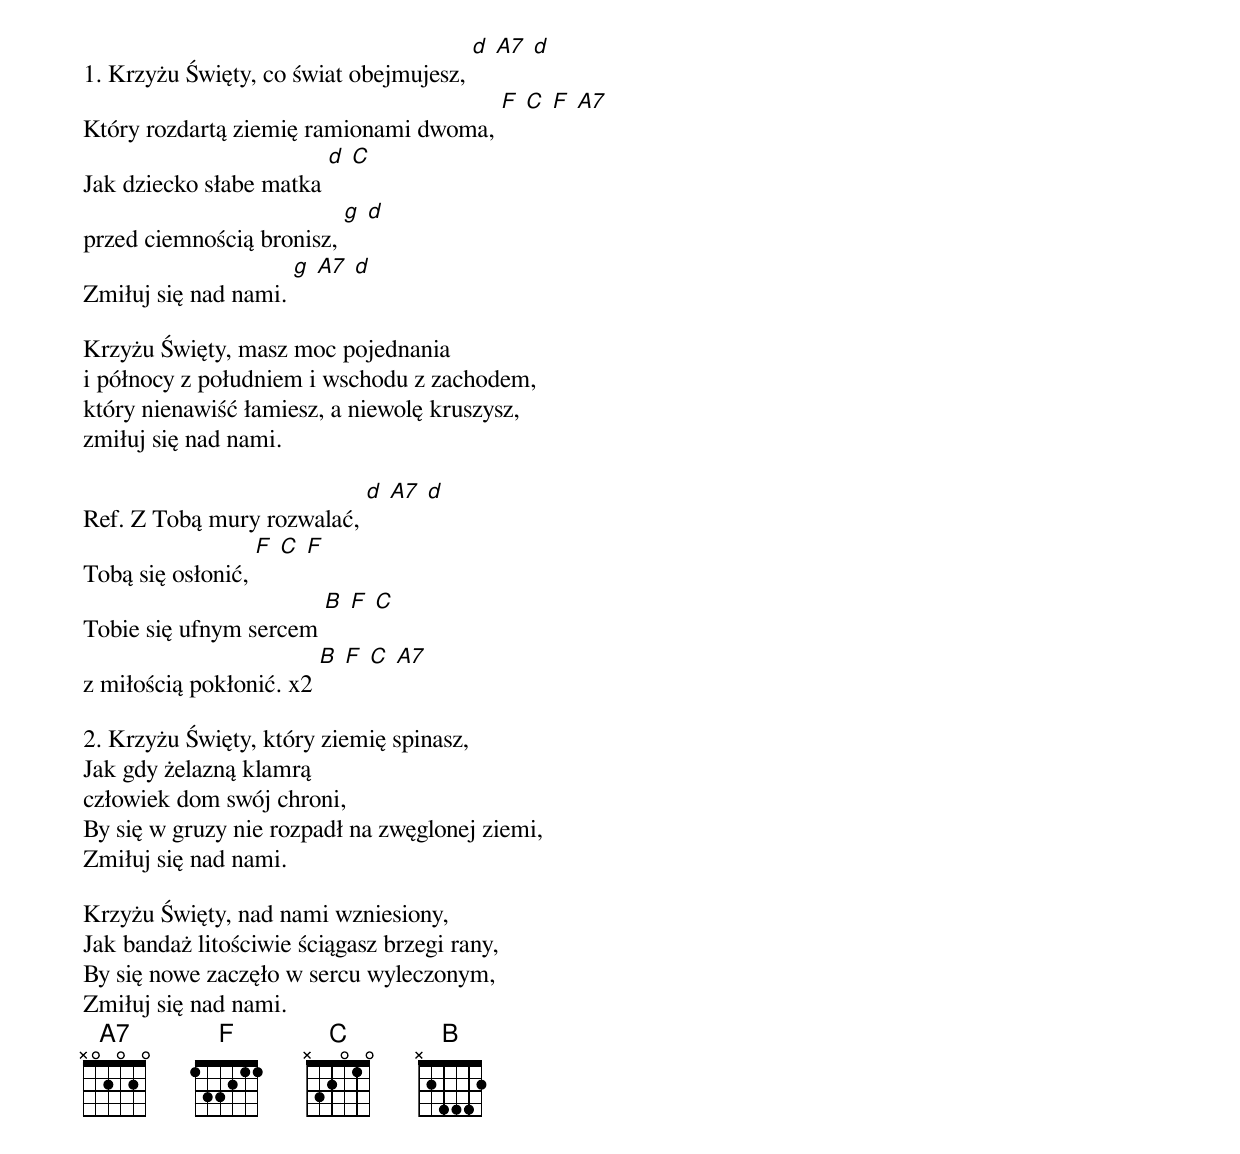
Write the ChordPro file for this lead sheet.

1. Krzyżu Święty, co świat obejmujesz, [d] [A7] [d]
Który rozdartą ziemię ramionami dwoma, [F] [C] [F] [A7]
Jak dziecko słabe matka [d] [C]
przed ciemnością bronisz, [g] [d]
Zmiłuj się nad nami. [g] [A7] [d]

Krzyżu Święty, masz moc pojednania
i północy z południem i wschodu z zachodem,
który nienawiść łamiesz, a niewolę kruszysz,
zmiłuj się nad nami.

Ref. Z Tobą mury rozwalać, [d] [A7] [d]
Tobą się osłonić, [F] [C] [F]
Tobie się ufnym sercem [B] [F] [C]
z miłością pokłonić. x2 [B] [F] [C] [A7]

2. Krzyżu Święty, który ziemię spinasz,
Jak gdy żelazną klamrą
człowiek dom swój chroni,
By się w gruzy nie rozpadł na zwęglonej ziemi,
Zmiłuj się nad nami.

Krzyżu Święty, nad nami wzniesiony,
Jak bandaż litościwie ściągasz brzegi rany,
By się nowe zaczęło w sercu wyleczonym,
Zmiłuj się nad nami.
